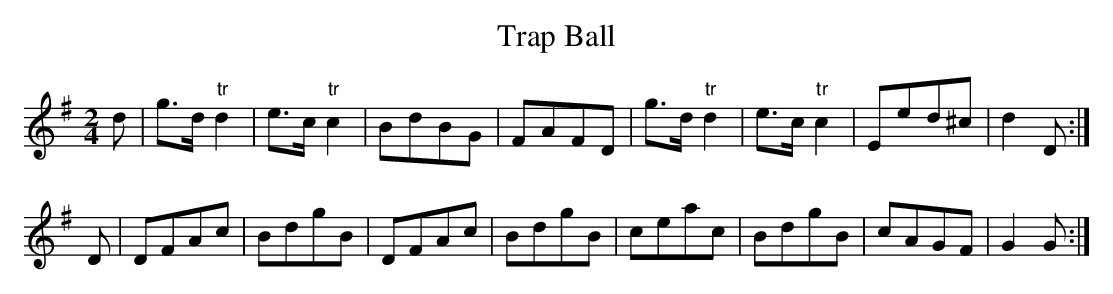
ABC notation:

X:1
T:Trap Ball
M:2/4
L:1/8
K:G
d | g>d "tr"d2 | e>c "tr"c2 | BdBG | FAFD | g>d "tr"d2 | e>c "tr"c2 | Eed^c | d2 D :|
D | DFAc | BdgB | DFAc | BdgB | ceac | BdgB | cAGF | G2 G :|
